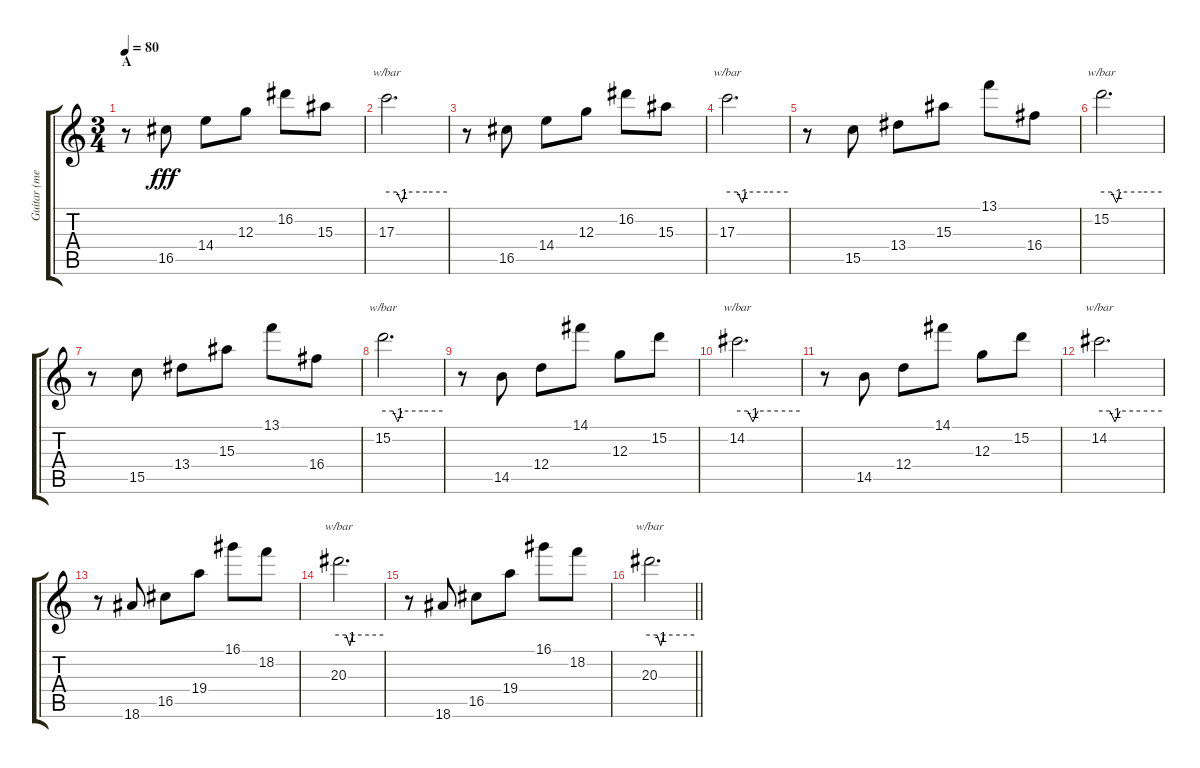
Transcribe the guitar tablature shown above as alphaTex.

\track ("Guitar (melody arrangement)" "Guitar (me") {instrument distortionguitar}
\staff {score tabs}
\tuning (E4 B3 G3 D3 A2 E2) {hide}
\ts (3 4)
\section ("" "A")
\tempo 80
\clef g2
\ks c
r.8{dy fff instrument distortionguitar} 16.5.8 14.4.8 12.3.8 16.2.8 15.3.8 |
17.3.2{d tbe (custom default 0 0 10 0 15 -4 19 0 40 0 60 0)} |
r.8 16.5.8 14.4.8 12.3.8 16.2.8 15.3.8 |
17.3.2{d tbe (custom default 0 0 10 0 15 -4 19 0 40 0 60 0)} |
r.8 15.5.8 13.4.8 15.3.8 13.1.8 16.4.8 |
15.2.2{d tbe (custom default 0 0 10 0 15 -4 19 0 40 0 60 0)} |
r.8 15.5.8 13.4.8 15.3.8 13.1.8 16.4.8 |
15.2.2{d tbe (custom default 0 0 10 0 15 -4 19 0 40 0 60 0)} |
r.8 14.5.8 12.4.8 14.1.8 12.3.8 15.2.8 |
14.2.2{d tbe (custom default 0 0 10 0 15 -4 20 0 60 0)} |
r.8 14.5.8 12.4.8 14.1.8 12.3.8 15.2.8 |
14.2.2{d tbe (custom default 0 0 10 0 15 -4 20 0 60 0)} |
r.8 18.6.8 16.5.8 19.4.8 16.1.8 18.2.8 |
20.3.2{d tbe (custom default 0 0 10 0 15 -4 19 0 60 0)} |
r.8 18.6.8 16.5.8 19.4.8 16.1.8 18.2.8 |
\barLineRight lightlight
20.3.2{d tbe (custom default 0 0 10 0 15 -4 19 0 60 0)}
